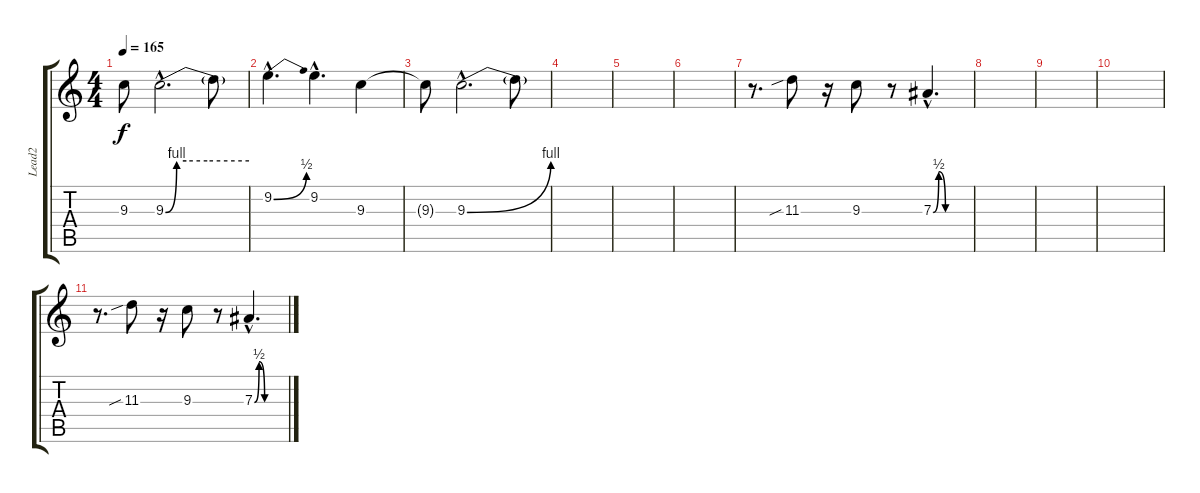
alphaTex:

\track ("Lead2" "Lead2") {instrument distortionguitar}
\staff {score tabs}
\tuning (C4 G3 Eb3 Bb2 F2 C2) {hide}
\ts (4 4)
\tempo 165
\clef g2
\ks c
9.3{t}.8{dy f} 9.3{be (custom 0 0 8 4 15 4 30 4 60 4) hac}.2{d} 9.3{t}.8 |
9.2{be (bend 0 0 60 2) hac}.4{d} 9.2{hac}.4{d} 9.3.4 |
9.3{t}.8 9.3{be (bend 0 0 60 4) hac}.2{d} 9.3{t}.8 |
|
|
|
r.8{d} 11.3{sib}.8 r.16 9.3.8 r.8 7.3{be (custom 0 0 9 2 20 0 30 0 60 0) hac}.4{d} |
|
|
|
r.8{d} 11.3{sib}.8 r.16 9.3.8 r.8 7.3{be (custom 0 0 9 2 20 0 30 0 60 0) hac}.4{d}
